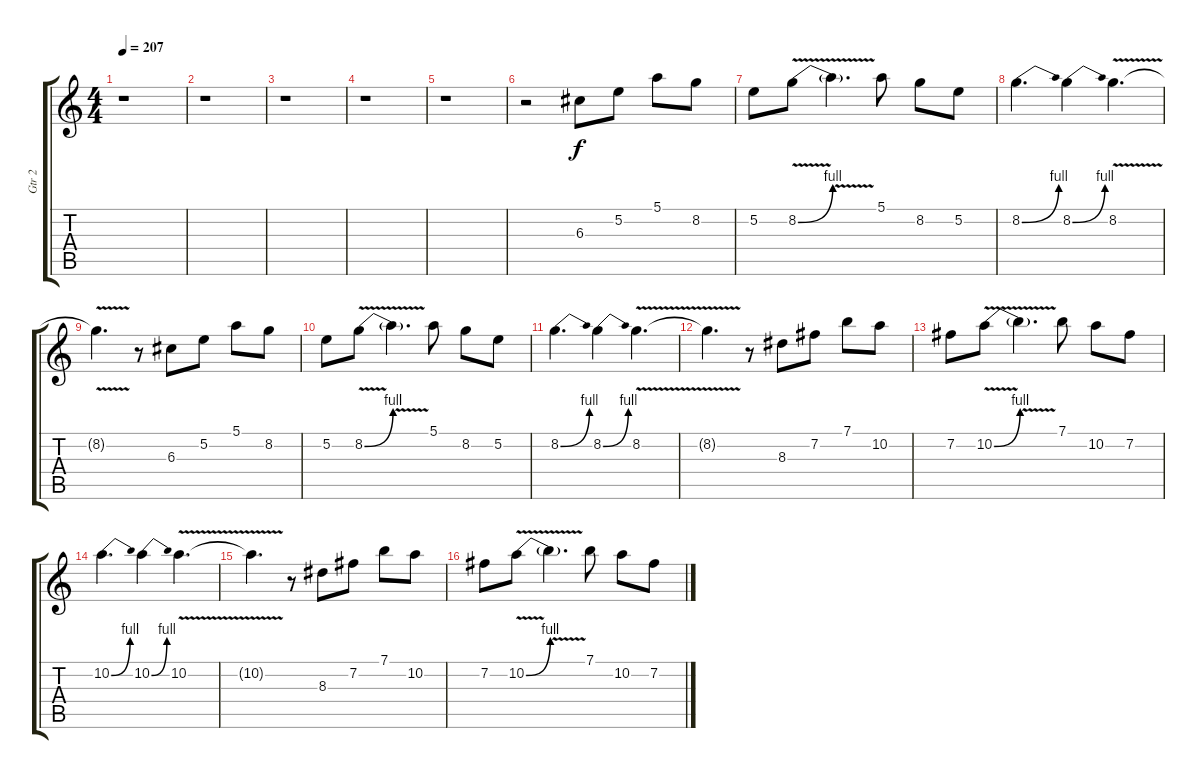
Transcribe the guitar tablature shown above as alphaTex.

\track ("Gtr 2" "Gtr 2") {instrument overdrivenguitar}
\staff {score tabs}
\tuning (E4 B3 G3 D3 A2 E2) {hide}
\ts (4 4)
\tempo 207
\clef g2
\ks c
r.1{dy f} |
r.1 |
r.1 |
r.1 |
r.1 |
r.2 6.3.8 5.2.8 5.1.8 8.2.8 |
5.2.8 8.2{be (bend 0 0 60 4) v}.8 8.2{v t}.4{d} 5.1.8 8.2.8 5.2.8 |
8.2{be (bend 0 0 60 4)}.4{d} 8.2{be (bend 0 0 60 4)}.4 8.2{v}.4{d} |
8.2{v t}.4{d} r.8 6.3.8 5.2.8 5.1.8 8.2.8 |
5.2.8 8.2{be (bend 0 0 60 4) v}.8 8.2{v t}.4{d} 5.1.8 8.2.8 5.2.8 |
8.2{be (bend 0 0 60 4)}.4{d} 8.2{be (bend 0 0 60 4)}.4 8.2{v}.4{d} |
8.2{v t}.4{d} r.8 8.3.8 7.2.8 7.1.8 10.2.8 |
7.2.8 10.2{be (bend 0 0 60 4) v}.8 10.2{v t}.4{d} 7.1.8 10.2.8 7.2.8 |
10.2{be (bend 0 0 60 4)}.4{d} 10.2{be (bend 0 0 60 4)}.4 10.2{v}.4{d} |
10.2{v t}.4{d} r.8 8.3.8 7.2.8 7.1.8 10.2.8 |
7.2.8 10.2{be (bend 0 0 60 4) v}.8 10.2{v t}.4{d} 7.1.8 10.2.8 7.2.8
